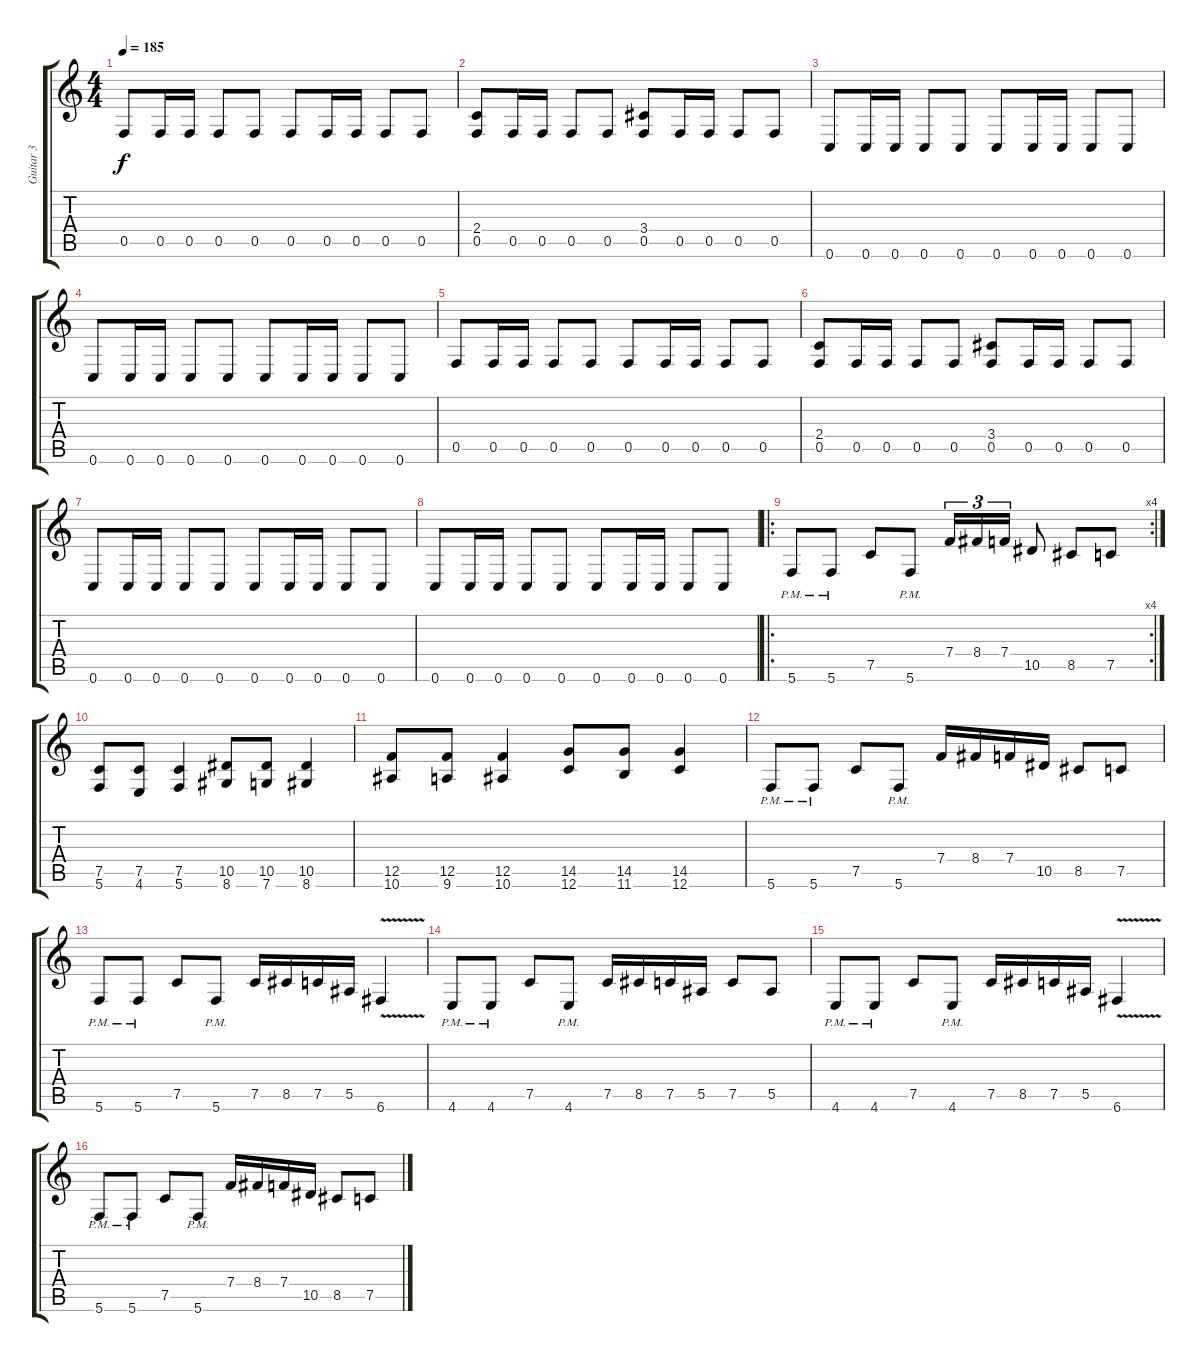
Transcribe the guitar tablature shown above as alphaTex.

\track ("Guitar 3" "Guitar 3") {instrument distortionguitar}
\staff {score tabs}
\tuning (C4 G3 Eb3 Bb2 F2 C2) {hide}
\ts (4 4)
\tempo 185
\clef g2
\ks c
0.5.8{dy f instrument distortionguitar} 0.5.16 0.5.16 0.5.8 0.5.8 0.5.8 0.5.16 0.5.16 0.5.8 0.5.8 |
(2.4 0.5).8 0.5.16 0.5.16 0.5.8 0.5.8 (3.4 0.5).8 0.5.16 0.5.16 0.5.8 0.5.8 |
0.6.8 0.6.16 0.6.16 0.6.8 0.6.8 0.6.8 0.6.16 0.6.16 0.6.8 0.6.8 |
0.6.8 0.6.16 0.6.16 0.6.8 0.6.8 0.6.8 0.6.16 0.6.16 0.6.8 0.6.8 |
0.5.8 0.5.16 0.5.16 0.5.8 0.5.8 0.5.8 0.5.16 0.5.16 0.5.8 0.5.8 |
(2.4 0.5).8 0.5.16 0.5.16 0.5.8 0.5.8 (3.4 0.5).8 0.5.16 0.5.16 0.5.8 0.5.8 |
0.6.8 0.6.16 0.6.16 0.6.8 0.6.8 0.6.8 0.6.16 0.6.16 0.6.8 0.6.8 |
0.6.8 0.6.16 0.6.16 0.6.8 0.6.8 0.6.8 0.6.16 0.6.16 0.6.8 0.6.8 |
\ro
\rc 4
5.6{pm}.8 5.6{pm}.8 7.5.8 5.6{pm}.8 7.4.16{tu (3 2)} 8.4.16{tu (3 2)} 7.4.16{tu (3 2)} 10.5.8 8.5.8 7.5.8 |
(7.5 5.6).8 (7.5 4.6).8 (7.5 5.6).4 (10.5 8.6).8 (10.5 7.6).8 (10.5 8.6).4 |
(12.5 10.6).8 (12.5 9.6).8 (12.5 10.6).4 (14.5 12.6).8 (14.5 11.6).8 (14.5 12.6).4 |
5.6{pm}.8 5.6{pm}.8 7.5.8 5.6{pm}.8 7.4.16 8.4.16 7.4.16 10.5.16 8.5.8 7.5.8 |
5.6{pm}.8 5.6{pm}.8 7.5.8 5.6{pm}.8 7.5.16 8.5.16 7.5.16 5.5.16 6.6{v}.4 |
4.6{pm}.8 4.6{pm}.8 7.5.8 4.6{pm}.8 7.5.16 8.5.16 7.5.16 5.5.16 7.5.8 5.5.8 |
4.6{pm}.8 4.6{pm}.8 7.5.8 4.6{pm}.8 7.5.16 8.5.16 7.5.16 5.5.16 6.6{v}.4 |
5.6{pm}.8 5.6{pm}.8 7.5.8 5.6{pm}.8 7.4.16 8.4.16 7.4.16 10.5.16 8.5.8 7.5.8
